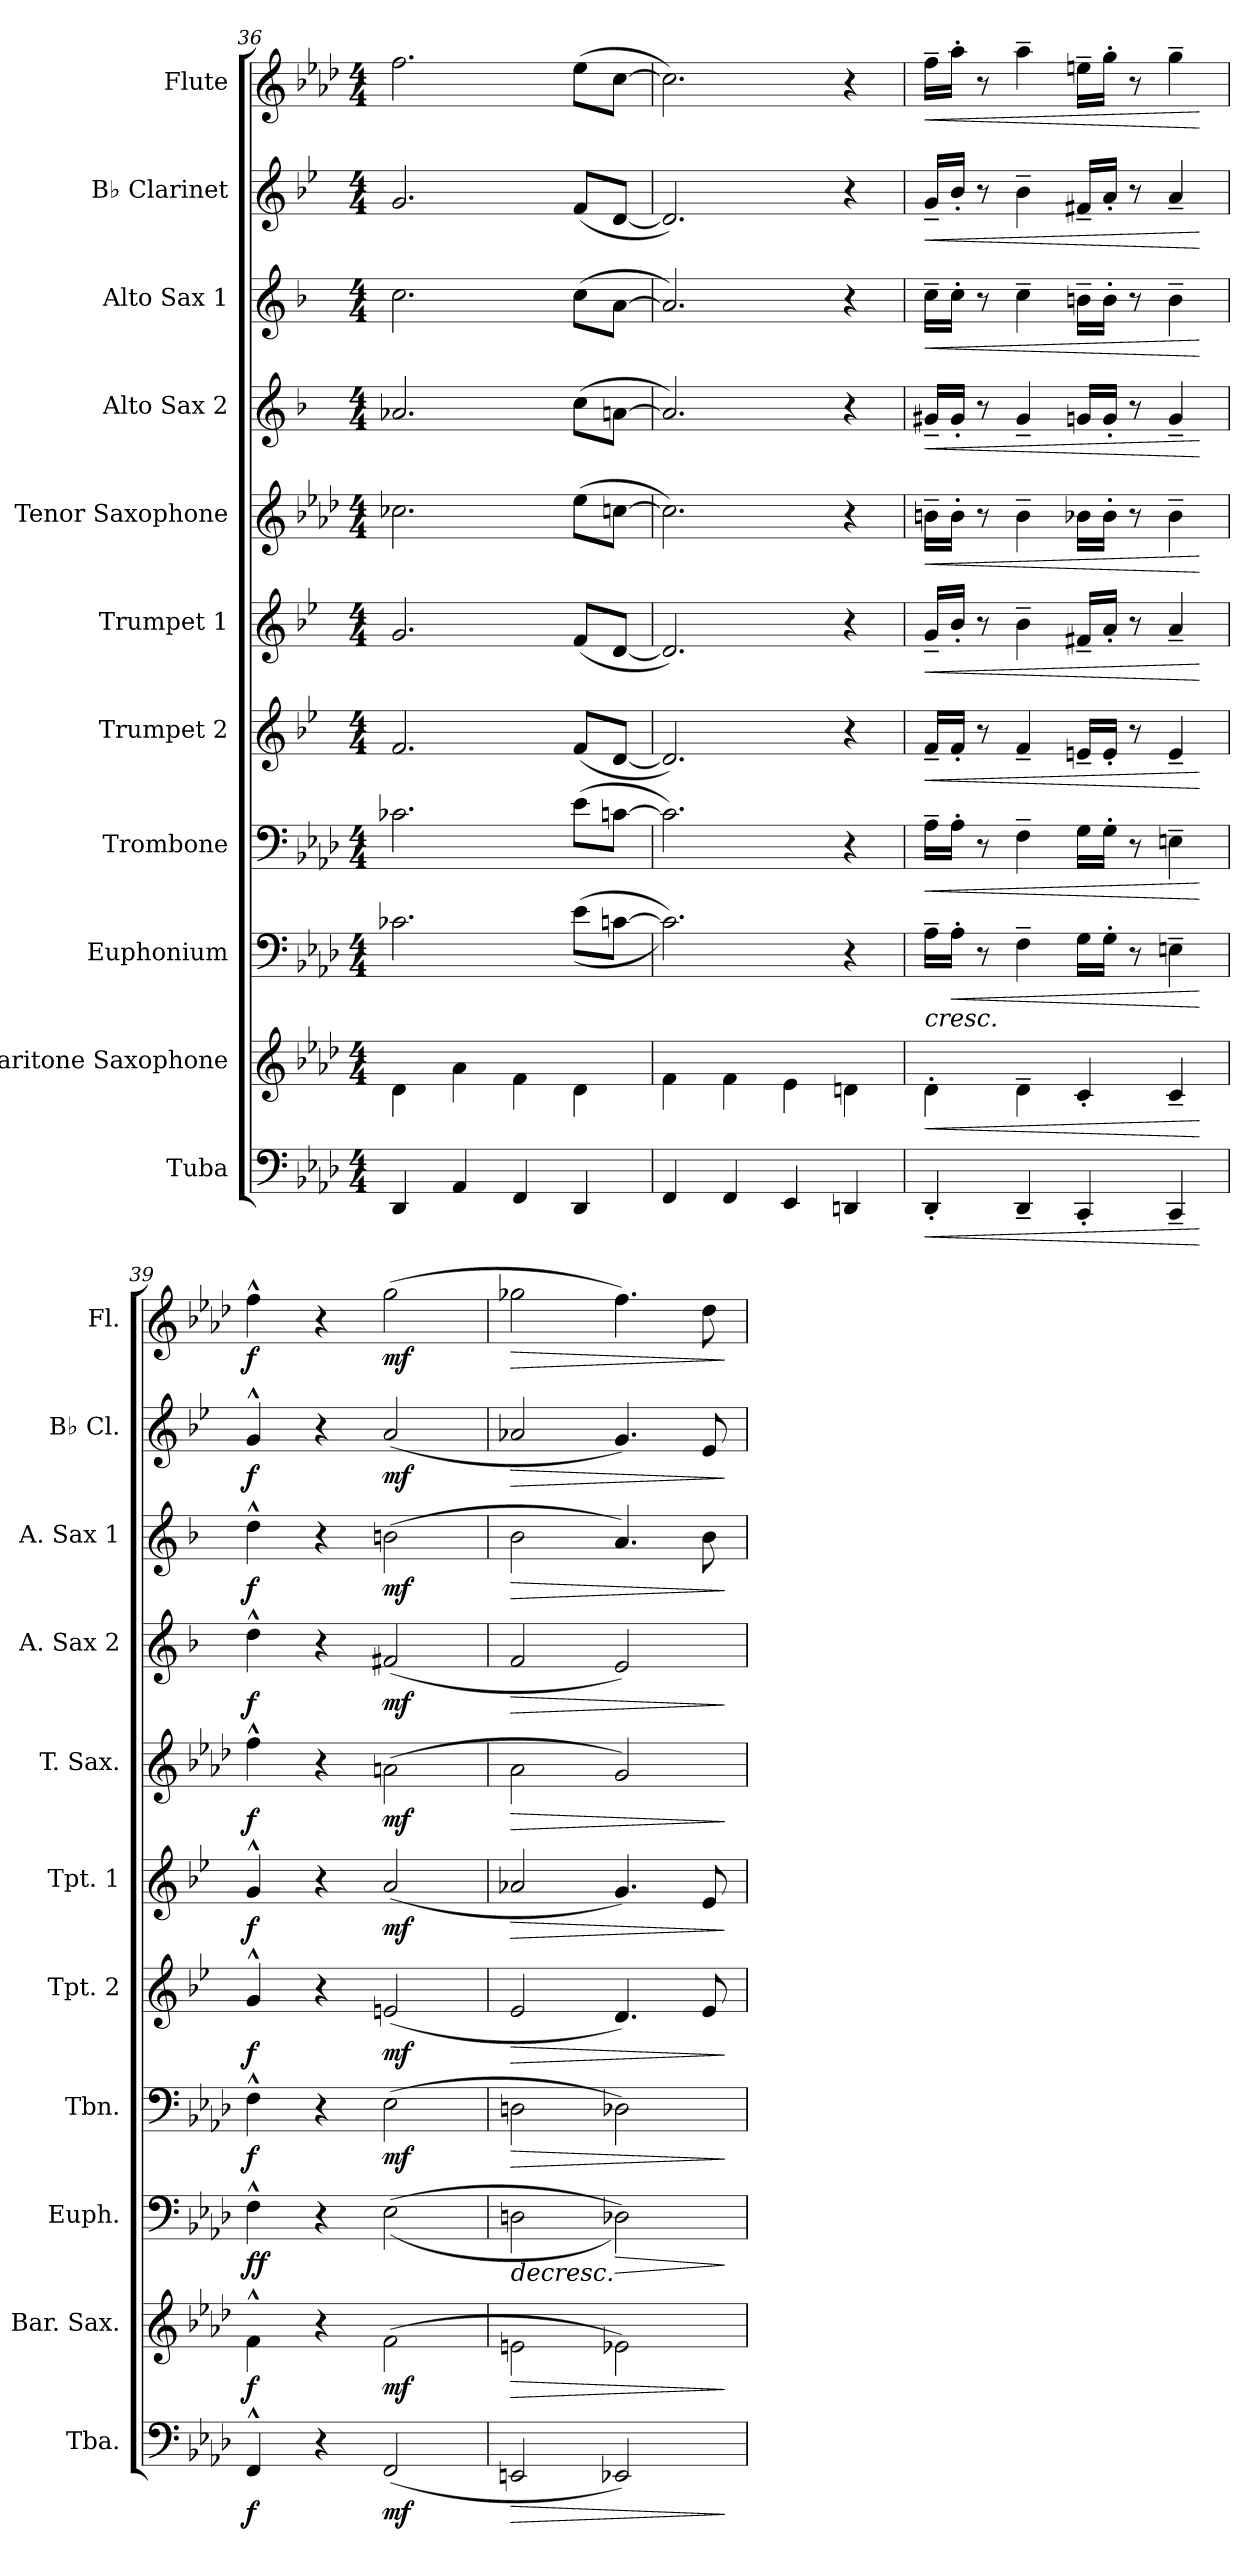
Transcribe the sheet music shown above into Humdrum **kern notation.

**kern	**dynam	**kern	**dynam	**kern	**dynam	**kern	**dynam	**kern	**dynam	**kern	**dynam	**kern	**dynam	**kern	**dynam	**kern	**dynam	**kern	**dynam	**kern	**dynam
*part11	*part11	*part10	*part10	*part9	*part9	*part8	*part8	*part7	*part7	*part6	*part6	*part5	*part5	*part4	*part4	*part3	*part3	*part2	*part2	*part1	*part1
*staff11	*staff11	*staff10	*staff10	*staff9	*staff9	*staff8	*staff8	*staff7	*staff7	*staff6	*staff6	*staff5	*staff5	*staff4	*staff4	*staff3	*staff3	*staff2	*staff2	*staff1	*staff1
*I"Tuba	*	*I"Baritone Saxophone	*	*I"Euphonium	*	*I"Trombone	*	*I"Trumpet 2	*	*I"Trumpet 1	*	*I"Tenor Saxophone	*	*I"Alto Sax 2	*	*I"Alto Sax 1	*	*I"B♭ Clarinet	*	*I"Flute	*
*I'Tba.	*	*I'Bar. Sax.	*	*I'Euph.	*	*I'Tbn.	*	*I'Tpt. 2	*	*I'Tpt. 1	*	*I'T. Sax.	*	*I'A. Sax 2	*	*I'A. Sax 1	*	*I'B♭ Cl.	*	*I'Fl.	*
*clefF4	*	*clefG2	*	*clefF4	*	*clefF4	*	*clefG2	*	*clefG2	*	*clefG2	*	*clefG2	*	*clefG2	*	*clefG2	*	*clefG2	*
*	*	*ITrd12c21	*	*	*	*	*	*ITrd1c2	*	*ITrd1c2	*	*ITrd8c14	*	*ITrd5c9	*	*ITrd5c9	*	*ITrd1c2	*	*	*
*k[b-e-a-d-]	*	*k[b-e-a-d-]	*	*k[b-e-a-d-]	*	*k[b-e-a-d-]	*	*k[b-e-a-d-]	*	*k[b-e-a-d-]	*	*k[b-e-a-d-]	*	*k[b-e-a-d-]	*	*k[b-e-a-d-]	*	*k[b-e-a-d-]	*	*k[b-e-a-d-]	*
*M4/4	*	*M4/4	*	*M4/4	*	*M4/4	*	*M4/4	*	*M4/4	*	*M4/4	*	*M4/4	*	*M4/4	*	*M4/4	*	*M4/4	*
=36	=36	=36	=36	=36	=36	=36	=36	=36	=36	=36	=36	=36	=36	=36	=36	=36	=36	=36	=36	=36	=36
4DD-/	.	4D-\	.	2.c-X\	.	2.c-X\	.	2.e-/	.	2.f/	.	2.c-X\	.	2.c-X/	.	2.e-\	.	2.f/	.	2.ff\	.
4AA-/	.	4A-\	.	.	.	.	.	.	.	.	.	.	.	.	.	.	.	.	.	.	.
4FF/	.	4F\	.	.	.	.	.	.	.	.	.	.	.	.	.	.	.	.	.	.	.
4DD-/	.	4D-\	.	((8e-\L	.	(8e-\L	.	(8e-/L	.	(8e-/L	.	(8e-\L	.	(8e-\L	.	(8e-\L	.	(8e-/L	.	(8ee-\L	.
.	.	.	.	[8cn\J	.	[8cn\J	.	[8c/J	.	[8c/J	.	[8cn\J	.	[8cn\J	.	[8c\J	.	[8c/J	.	[8cc\J	.
=37	=37	=37	=37	=37	=37	=37	=37	=37	=37	=37	=37	=37	=37	=37	=37	=37	=37	=37	=37	=37	=37
4FF/	.	4F\	.	2.c\]))	.	2.c\])	.	2.c/])	.	2.c/])	.	2.c\])	.	2.c/])	.	2.c/])	.	2.c/])	.	2.cc\])	.
4FF/	.	4F\	.	.	.	.	.	.	.	.	.	.	.	.	.	.	.	.	.	.	.
4EE-/	.	4E-\	.	.	.	.	.	.	.	.	.	.	.	.	.	.	.	.	.	.	.
4DDn/	.	4Dn\	.	4r	.	4r	.	4r	.	4r	.	4r	.	4r	.	4r	.	4r	.	4r	.
!!LO:PB:g=z
=38	=38	=38	=38	=38	=38	=38	=38	=38	=38	=38	=38	=38	=38	=38	=38	=38	=38	=38	=38	=38	=38
!	!LO:HP:b	!	!LO:HP:b	!	!LO:HP:b	!	!LO:HP:b	!	!LO:HP:b	!	!LO:HP:b	!	!LO:HP:b	!	!LO:HP:b	!	!LO:HP:b	!	!LO:HP:b	!	!LO:HP:b
4DD-'/	<	4D-'\	<	16A-~\LL	<	16A-~\LL	<	16e-~/LL	<	16f~/LL	<	16Bn~\LL	<	16Bn~/LL	<	16e-~\LL	<	16f~/LL	<	16ff~\LL	<
!	!	!	!	!	!LO:HP:b	!	!	!	!	!	!	!	!	!	!	!	!	!	!	!	!
.	.	.	.	16A-'\JJ	<	16A-'\JJ	.	16e-'/JJ	.	16a-'/JJ	.	16B'\JJ	.	16B'/JJ	.	16e-'\JJ	.	16a-'/JJ	.	16aa-'\JJ	.
.	.	.	.	8r	.	8r	.	8r	.	8r	.	8r	.	8r	.	8r	.	8r	.	8r	.
4DD-~/	.	4D-~\	.	4F~\	.	4F~\	.	4e-~/	.	4a-~\	.	4B~\	.	4B~/	.	4e-~\	.	4a-~\	.	4aa-~\	.
4CC'/	.	4C'/	.	16G\LL	.	16G\LL	.	16dn~/LL	.	16en~/LL	.	16B-X\LL	.	16B-X/LL	.	16dn~\LL	.	16en~/LL	.	16een~\LL	.
.	.	.	.	16G'\JJ	.	16G'\JJ	.	16d'/JJ	.	16g'/JJ	.	16B-'\JJ	.	16B-'/JJ	.	16d'\JJ	.	16g'/JJ	.	16gg'\JJ	.
.	.	.	.	8r	.	8r	.	8r	.	8r	.	8r	.	8r	.	8r	.	8r	.	8r	.
4CC~/	.	4C~/	.	4En~\	.	4En~\	.	4d~/	.	4g~/	.	4B-~\	.	4B-~/	.	4d~\	.	4g~/	.	4gg~\	.
.	[	.	[	.	[ [	.	[	.	[	.	[	.	[	.	[	.	[	.	[	.	[
=39	=39	=39	=39	=39	=39	=39	=39	=39	=39	=39	=39	=39	=39	=39	=39	=39	=39	=39	=39	=39	=39
!	!LO:DY:b	!	!LO:DY:b	!	!LO:DY:b	!	!	!	!	!	!	!	!	!	!	!	!	!	!	!	!
!	!	!	!	!	!LO:DY:n=1:b	!	!LO:DY:b	!	!LO:DY:b	!	!LO:DY:b	!	!LO:DY:b	!	!LO:DY:b	!	!LO:DY:b	!	!LO:DY:b	!	!LO:DY:b
4FF^^/	f	4F^^\	f	4F^^\	f f	4F^^\	f	4f^^/	f	4f^^/	f	4f^^\	f	4f^^\	f	4f^^\	f	4f^^/	f	4ff^^\	f
4r	.	4r	.	4r	.	4r	.	4r	.	4r	.	4r	.	4r	.	4r	.	4r	.	4r	.
!	!LO:DY:b	!	!LO:DY:b	!	!LO:DY:n=2:b	!	!	!	!	!	!	!	!	!	!	!	!	!	!	!	!
!	!	!	!	!	!LO:DY:n=3:b	!	!LO:DY:b	!	!LO:DY:b	!	!LO:DY:b	!	!LO:DY:b	!	!LO:DY:b	!	!LO:DY:b	!	!LO:DY:b	!	!LO:DY:b
(2FF/	mf	(2F\	mf	((2E-\	mf mf	(2E-\	mf	(2dn/	mf	(2g/	mf	(2An\	mf	(2An/	mf	(2dn\	mf	(2g/	mf	(2gg\	mf
=40	=40	=40	=40	=40	=40	=40	=40	=40	=40	=40	=40	=40	=40	=40	=40	=40	=40	=40	=40	=40	=40
!	!LO:HP:b	!	!LO:HP:b	!	!LO:HP:b	!	!LO:HP:b	!	!LO:HP:b	!	!LO:HP:b	!	!LO:HP:b	!	!LO:HP:b	!	!LO:HP:b	!	!LO:HP:b	!	!LO:HP:b
2EEn/	>	2En\	>	2Dn\	>	2Dn\	>	2d-/	>	2g-X/	>	2A-\	>	2A-/	>	2d-\	>	2g-X/	>	2gg-X\	>
!	!	!	!	!	!LO:HP:b	!	!	!	!	!	!	!	!	!	!	!	!	!	!	!	!
2EE-X/)	.	2E-X\)	.	2D-X\))	>	2D-X\)	.	4.c/)	.	4.f/)	.	2G/)	.	2G/)	.	4.c/)	.	4.f/)	.	4.ff\)	.
.	.	.	.	.	.	.	.	8d-/	.	8d-/	.	.	.	.	.	8d-\	.	8d-/	.	8dd-\	.
.	]	.	]	.	] ]	.	]	.	]	.	]	.	]	.	]	.	]	.	]	.	]
=	=	=	=	=	=	=	=	=	=	=	=	=	=	=	=	=	=	=	=	=	=
*-	*-	*-	*-	*-	*-	*-	*-	*-	*-	*-	*-	*-	*-	*-	*-	*-	*-	*-	*-	*-	*-
